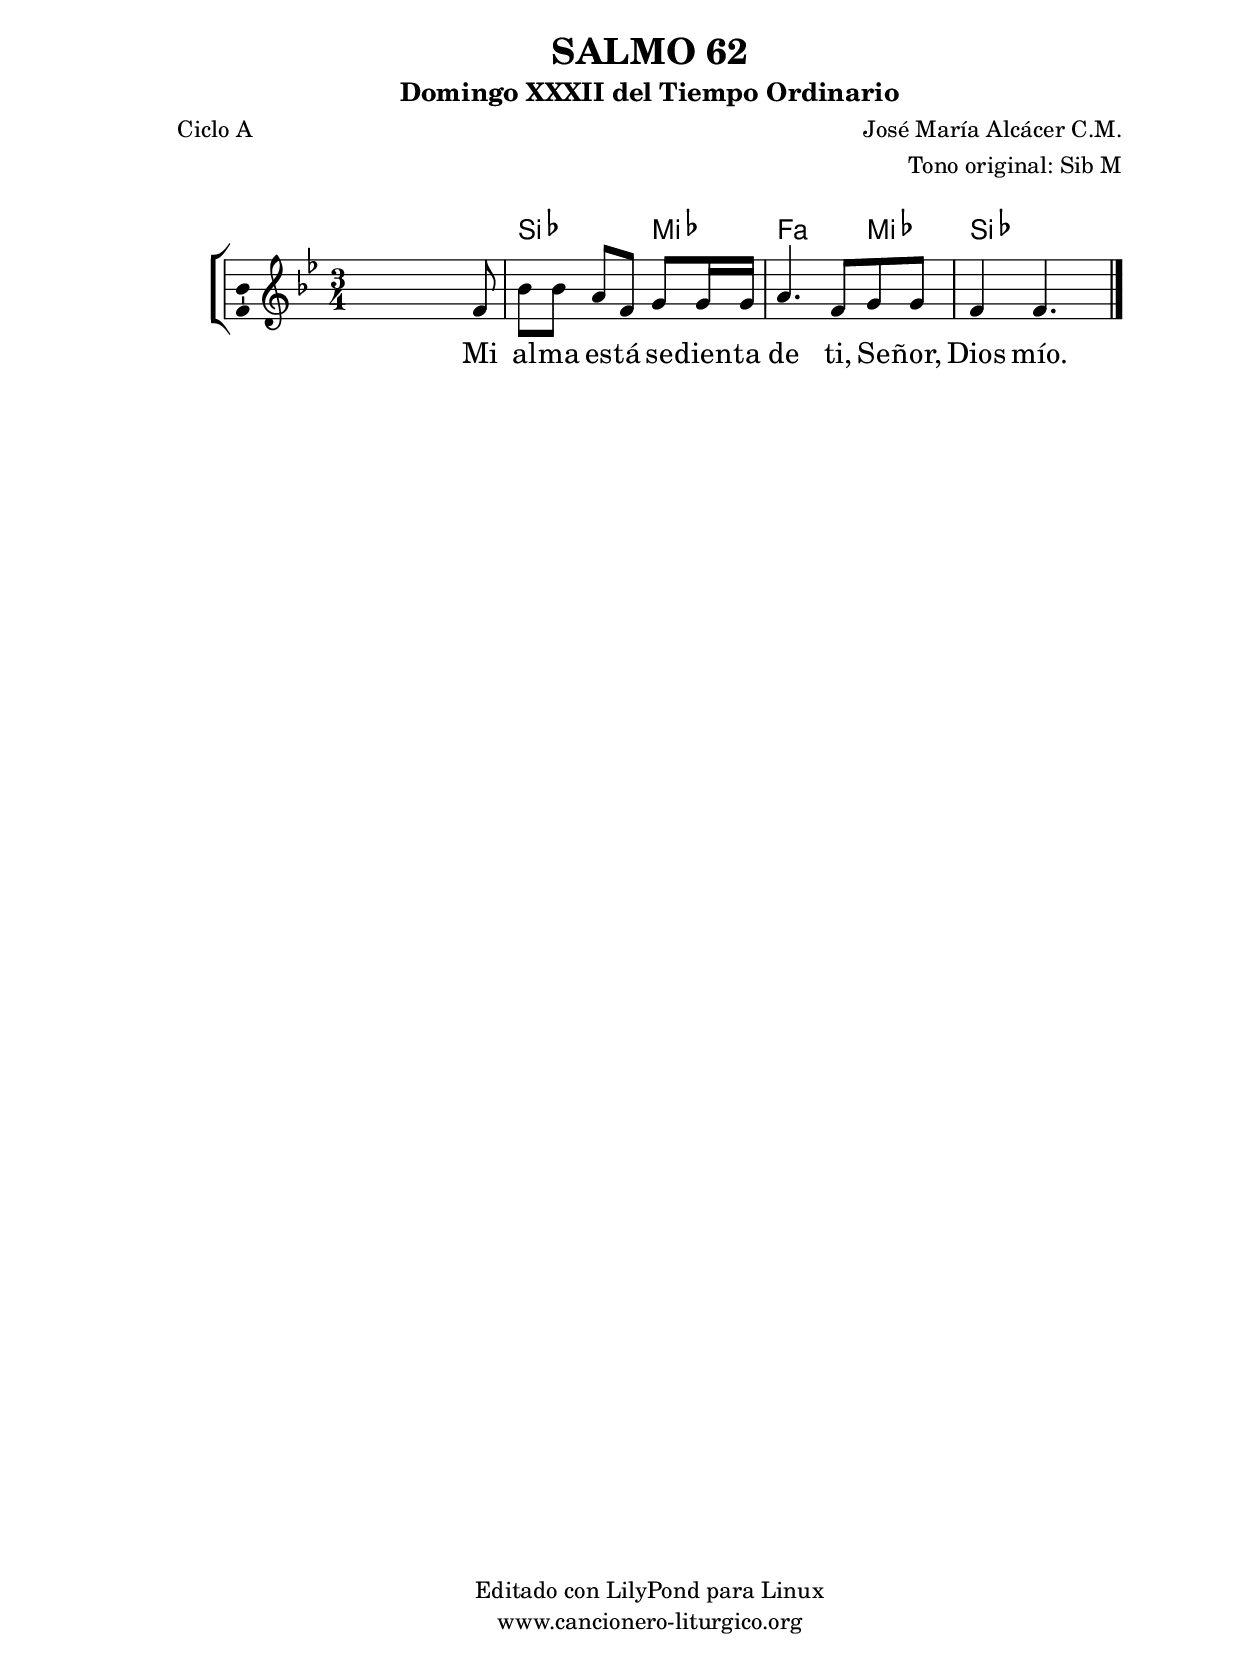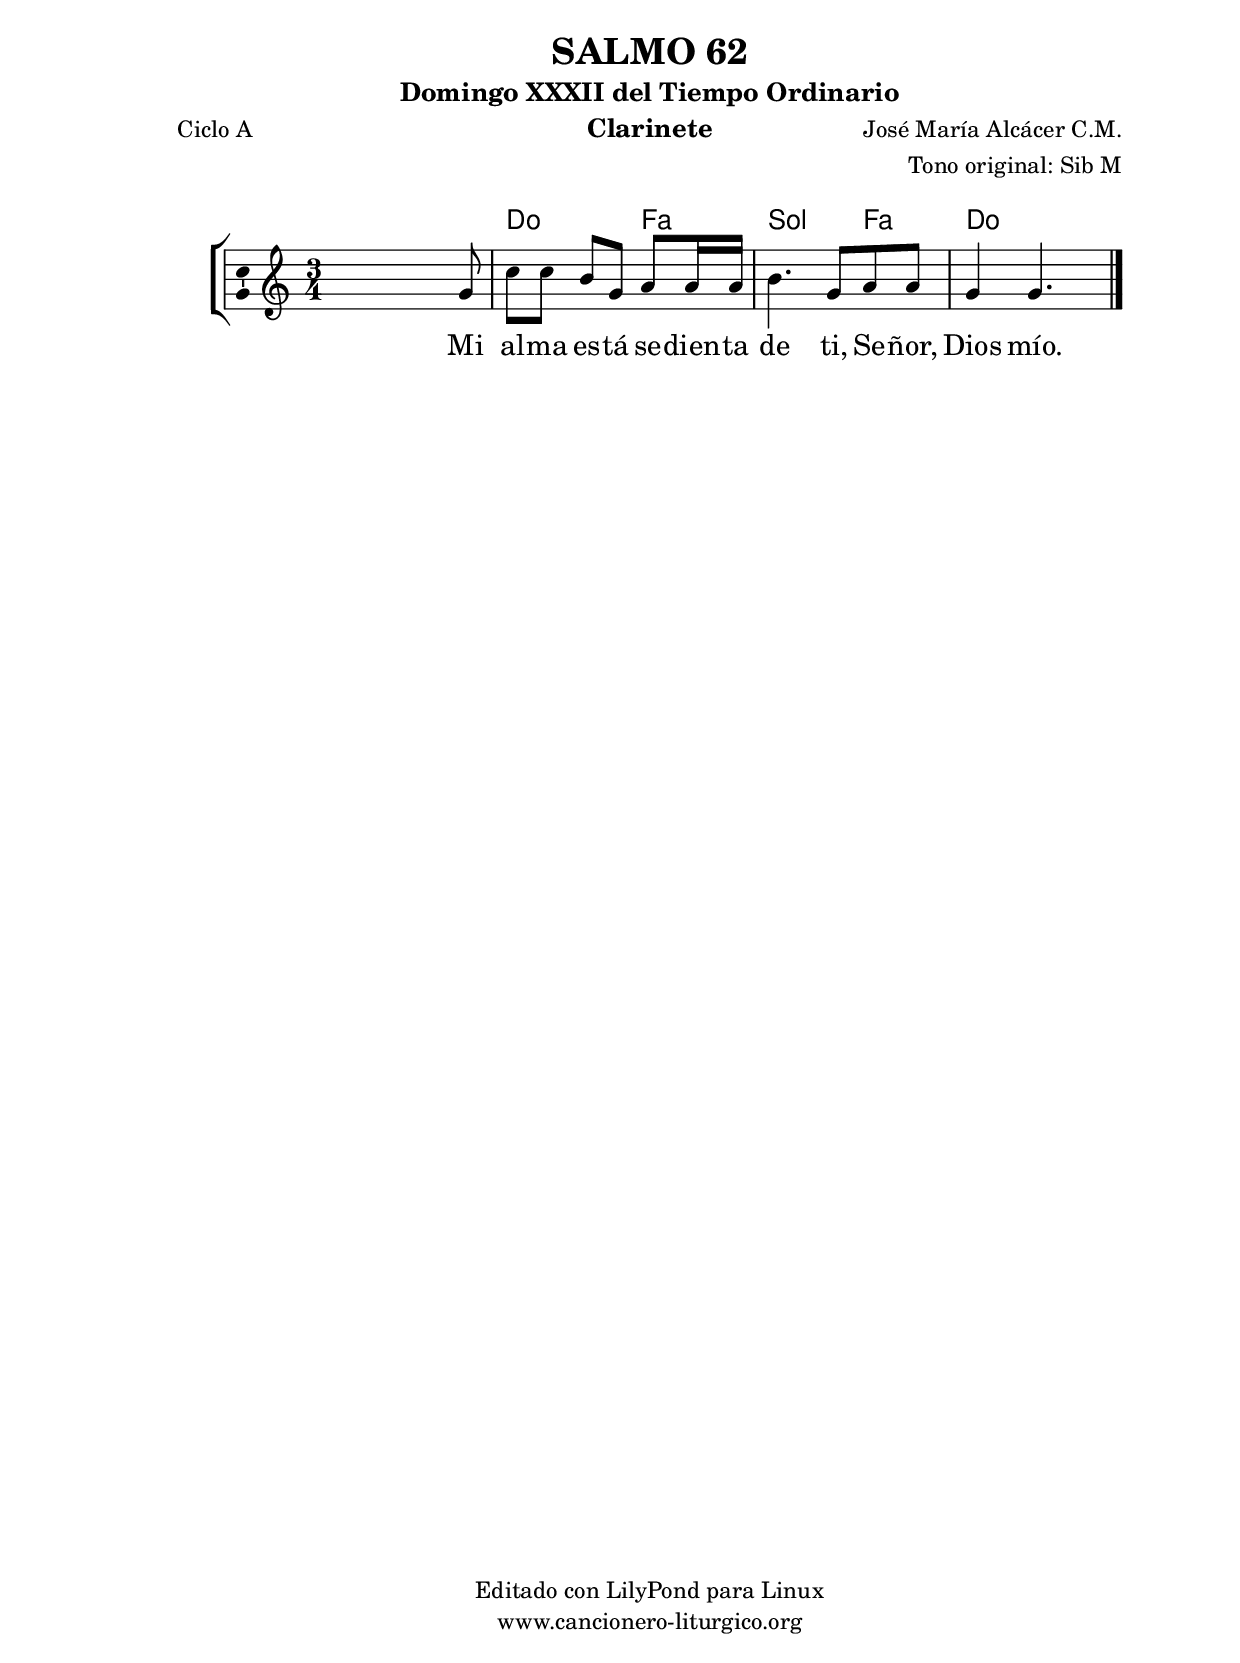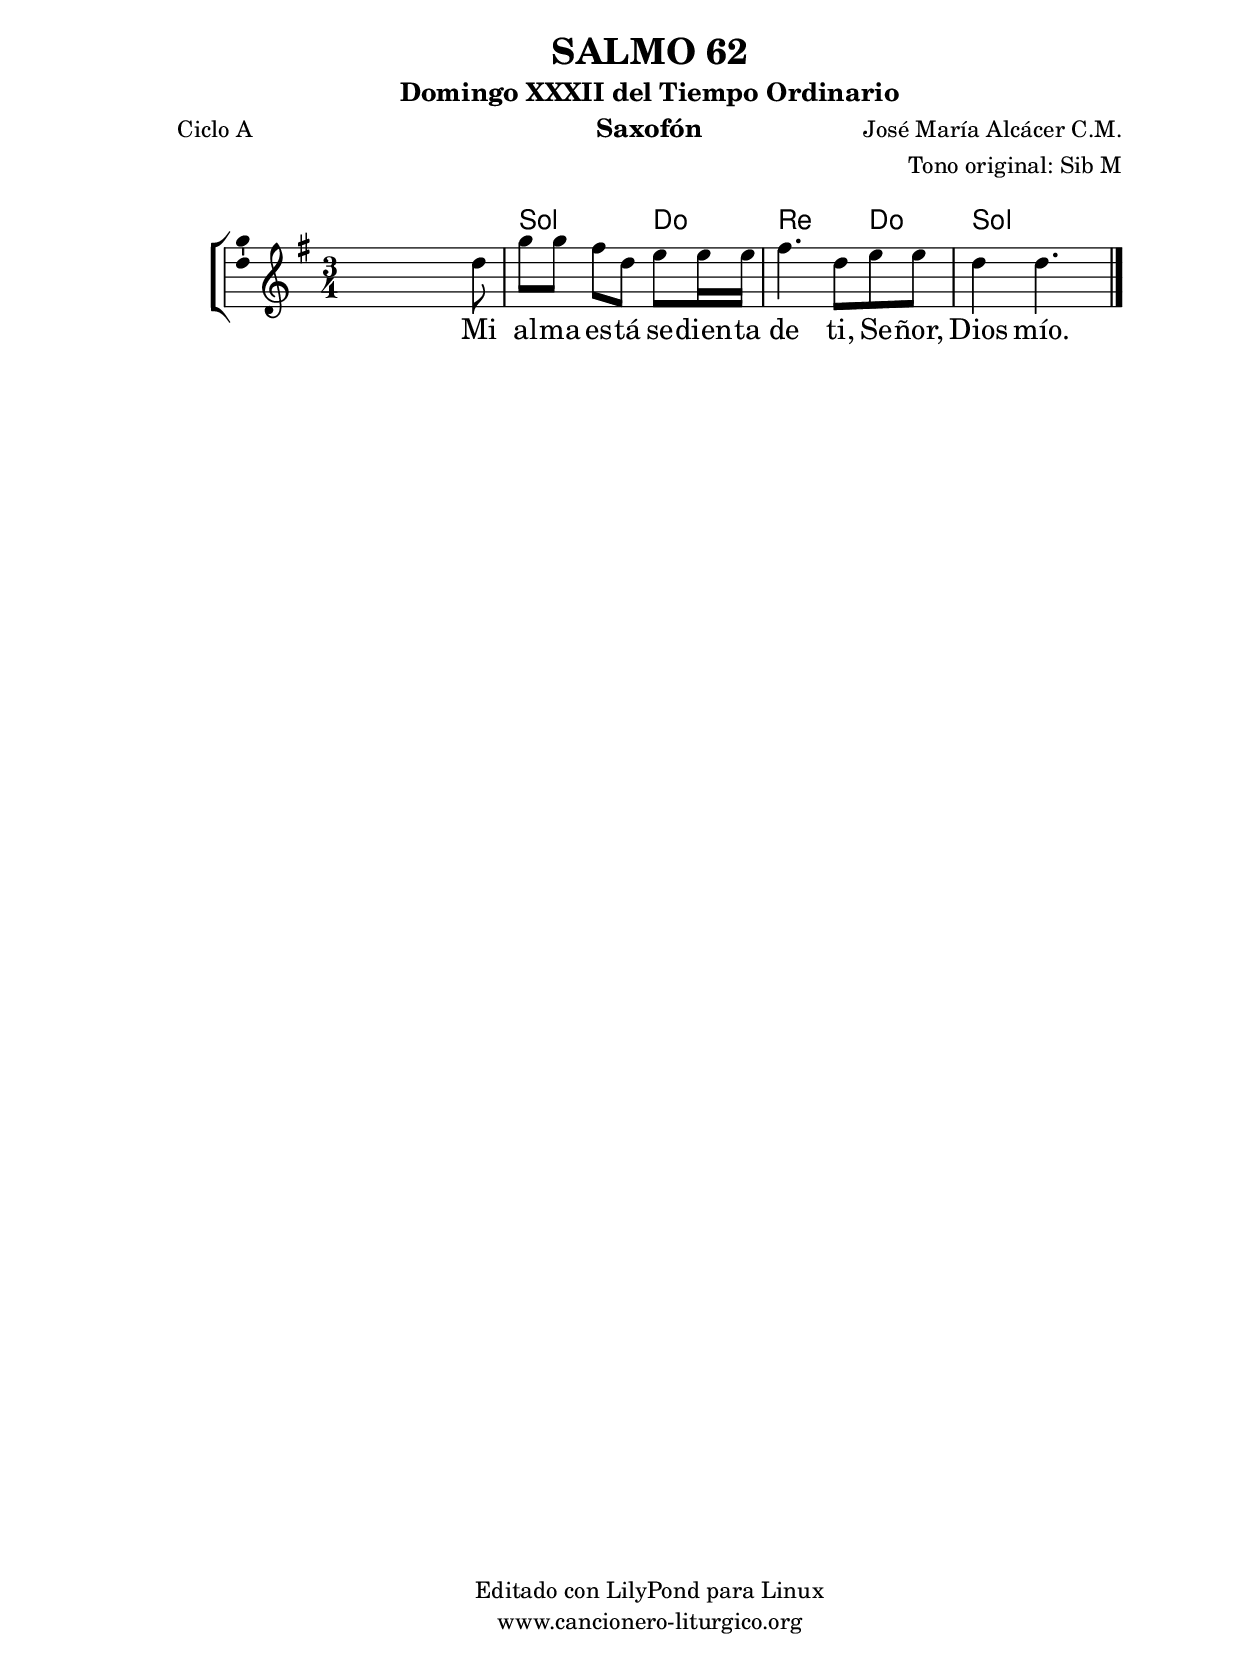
%
%para convertir .midi en .wav:
%timidity filename.midi -Ow -o finename.wav
%
%
%Para convertir de .wav a .mp3:
%lame -h -m j filename.wav
%
%
%para escuchar el midi:
%timidity nombrefichero.midi
%


%versión de lilypond para la que se ha escrito esta partitura:
\version "2.16.0"

	%Tamaño papel
	#(set-default-paper-size "a4")
	%Tamaño partitura
	#(set-global-staff-size 20)
	%No responde al pulsar sobre una nota
	#(ly:set-option 'point-and-click #f)

%parámetros del encabezamiento:
\header {
	title = "SALMO 62"
	subtitle = "Domingo XXXII del Tiempo Ordinario"
	composer = "José María Alcácer C.M."
	poet = "Ciclo A"
	meter = ""
	arranger = "Tono original: Sib M"
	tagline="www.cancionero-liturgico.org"
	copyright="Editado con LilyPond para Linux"
	tiempo = "Ordinario"
	usos = "Salmo"
	letra = "Mi alma está sedienta de ti, Señor, Dios mío."
	}

%parámetros asociados al papel:
\paper  {
	oddHeaderMarkup = \markup {\fill-line { \on-the-fly #not-first-page \fromproperty #'header:title \on-the-fly #not-first-page \fromproperty #'header:composer }}
	evenHeaderMarkup = \markup {\fill-line { \fromproperty #'header:composer \fromproperty #'header:title }}
	#(set-paper-size "a4")
	print-page-number = ##f
	first-page-number = 1
	print-first-page-number = ##f
%	head-separation = 3.0 \cm
	top-margin = 2.0 \cm
	bottom-margin = 0.5\cm
%%%	bottom-margin = -1.0\cm
	left-margin = 3.0 \cm
	line-width = 16.0 \cm 
	indent = 8\mm
	interscoreline = 2.\mm
	between-system-space = 15\mm
%	para que las partituras no llenen la hoja:
	ragged-bottom = ##t
%	idem para la última hoja:
	ragged-last-bottom = ##f
%	para que las partituras llenen el ancho del papel:
	ragged-last = ##f
	after-title-space = 2.5 \cm
%page-count=1
%system-count=8

	%Flexible Vertical Spacing
%	markup-markup-spacing =
%	#'((basic-distance . 15) (minimum-distance . 15) (padding . 3))
	markup-system-spacing =
	#'((basic-distance . 15) (minimum-distance . 15) (padding . 3))
	system-system-spacing =
	#'((basic-distance . 15) (minimum-distance . 15) (padding . 3))
	score-system-spacing =
	#'((basic-distance . 15) (minimum-distance . 15) (padding . 5))
%	top-system-spacing = % header
%	#'((basic-distance . 8) (minimum-distance . 0) (padding . 3))
%	top-markup-spacing =
%	#'((basic-distance . 20) (minimum-distance . 20) (padding . 3))
	last-bottom-spacing = % footer
	#'((basic-distance . 5) (minimum-distance . 5) (padding . 3))
%	score-markup-spacing =
%	#'((basic-distance . 16) (minimum-distance . 13) (padding . 3))

	}


%parámetros que afectan a toda la partitura:
global =  {
	%clave de sol (G):
	\clef G
	%armadura:
%	\transpose f a
	\key bes \major
	\tempo 4=66
	\set Score.tempoHideNote = ##t
	}


acordes = {
	\italianChords
	\chordmode {
%	\transpose f a
{

s2.
bes2 ees4 f2 ees4 bes2.

	}
	}
}

melodia = 
%	\transpose f a
{
	\relative c'{
	\time 3/4

s2 s8 f8
bes8 bes a f g g16 g
a4. f8 g g
f4 f4. s8

	\bar "|."
	}
	}


texto = \lyricmode {
Mi al -- ma es -- tá se -- dien -- ta de ti,
Se -- ñor, Dios mío.
	}


acordesStaff = \context ChordNames = acordesStaff <<
	\set chordChanges = ##t
	\acordes
	>>


vozStaff = \context Voice = vozStaff
\with {\consists "Ambitus_engraver"}
<<
%	\set Staff.instrumentName = ""
%	\set Staff.shortInstrumentName = ""
%	\set Staff.midiInstrument = #"clarinet"
%	\set Staff.midiInstrument = #"cello"
%	\set Staff.midiInstrument = #"flute"
	\set Staff.midiInstrument = #"electric guitar (jazz)"
%	\set Staff.midiInstrument = #"english horn"
%	\set Staff.midiInstrument = #"violin"
%	\set Staff.midiInstrument = #"glockenspiel"
	\set Staff.midiMinimumVolume = #0.7
	\set Staff.midiMaximumVolume = #0.9
	\global
	\melodia
	>>


textoStaff = \context Lyrics = textoStaff <<
	\lyricsto vozStaff \texto
	>>

\book {
	\score {
		\context ChoirStaff {
			\override StaffGroup.SystemStartBracket #'collapse-height = #1
			\override Score.SystemStartBar #'collapse-height = #1
			<<
			\acordesStaff
			\vozStaff
			\textoStaff
			>>
			}
		\layout {
	    		\context {
				\Lyrics
				\override LyricText #'font-size = #2
				}
	   		 \context {
				\Score
				%fontSize = #3
				\override StaffSymbol #'staff-space = #(magstep +3)
				%\override Beam #'thickness = #0.55
				%\override SpacingSpanner #'spacing-increment = #1.0
				%\override Slur #'height-limit = #1.5
				}
			}
		}
	\score {
		\unfoldRepeats
		\context ChoirStaff {
			<<
			\acordesStaff
			\vozStaff
			>>
			}
		\midi {
	  		\context {
	  			\Score
				tempoWholesPerMinute = #(ly:make-moment 70 4)
				}
			}
		}
	}

%Partitura para clarinete
#(define output-suffix "C")
\book {
	\header{
		instrument = "Clarinete"
		}
	\score {
		\context ChoirStaff {
			\override StaffGroup.SystemStartBracket #'collapse-height = #1
			\override Score.SystemStartBar #'collapse-height = #1
\transpose c d
			<<
			\acordesStaff
			\vozStaff
			\textoStaff
			>>
			}
		\layout {
	    		\context {
				\Lyrics
				\override LyricText #'font-size = #2
				}
	   		 \context {
				\Score
				%fontSize = #3
				\override StaffSymbol #'staff-space = #(magstep +3)
				%\override Beam #'thickness = #0.55
				%\override SpacingSpanner #'spacing-increment = #1.0
				%\override Slur #'height-limit = #1.5
				}
			}
		}
	}

%Partitura para saxofón
#(define output-suffix "S")
\book {
	\header{
		instrument = "Saxofón"
		}
	\score {
		\context ChoirStaff {
			\override StaffGroup.SystemStartBracket #'collapse-height = #1
			\override Score.SystemStartBar #'collapse-height = #1
\transpose c a
			<<
			\acordesStaff
			\vozStaff
			\textoStaff
			>>
			}
		\layout {
	    		\context {
				\Lyrics
				\override LyricText #'font-size = #2
				}
	   		 \context {
				\Score
				%fontSize = #3
				\override StaffSymbol #'staff-space = #(magstep +3)
				%\override Beam #'thickness = #0.55
				%\override SpacingSpanner #'spacing-increment = #1.0
				%\override Slur #'height-limit = #1.5
				}
			}
		}
	}

